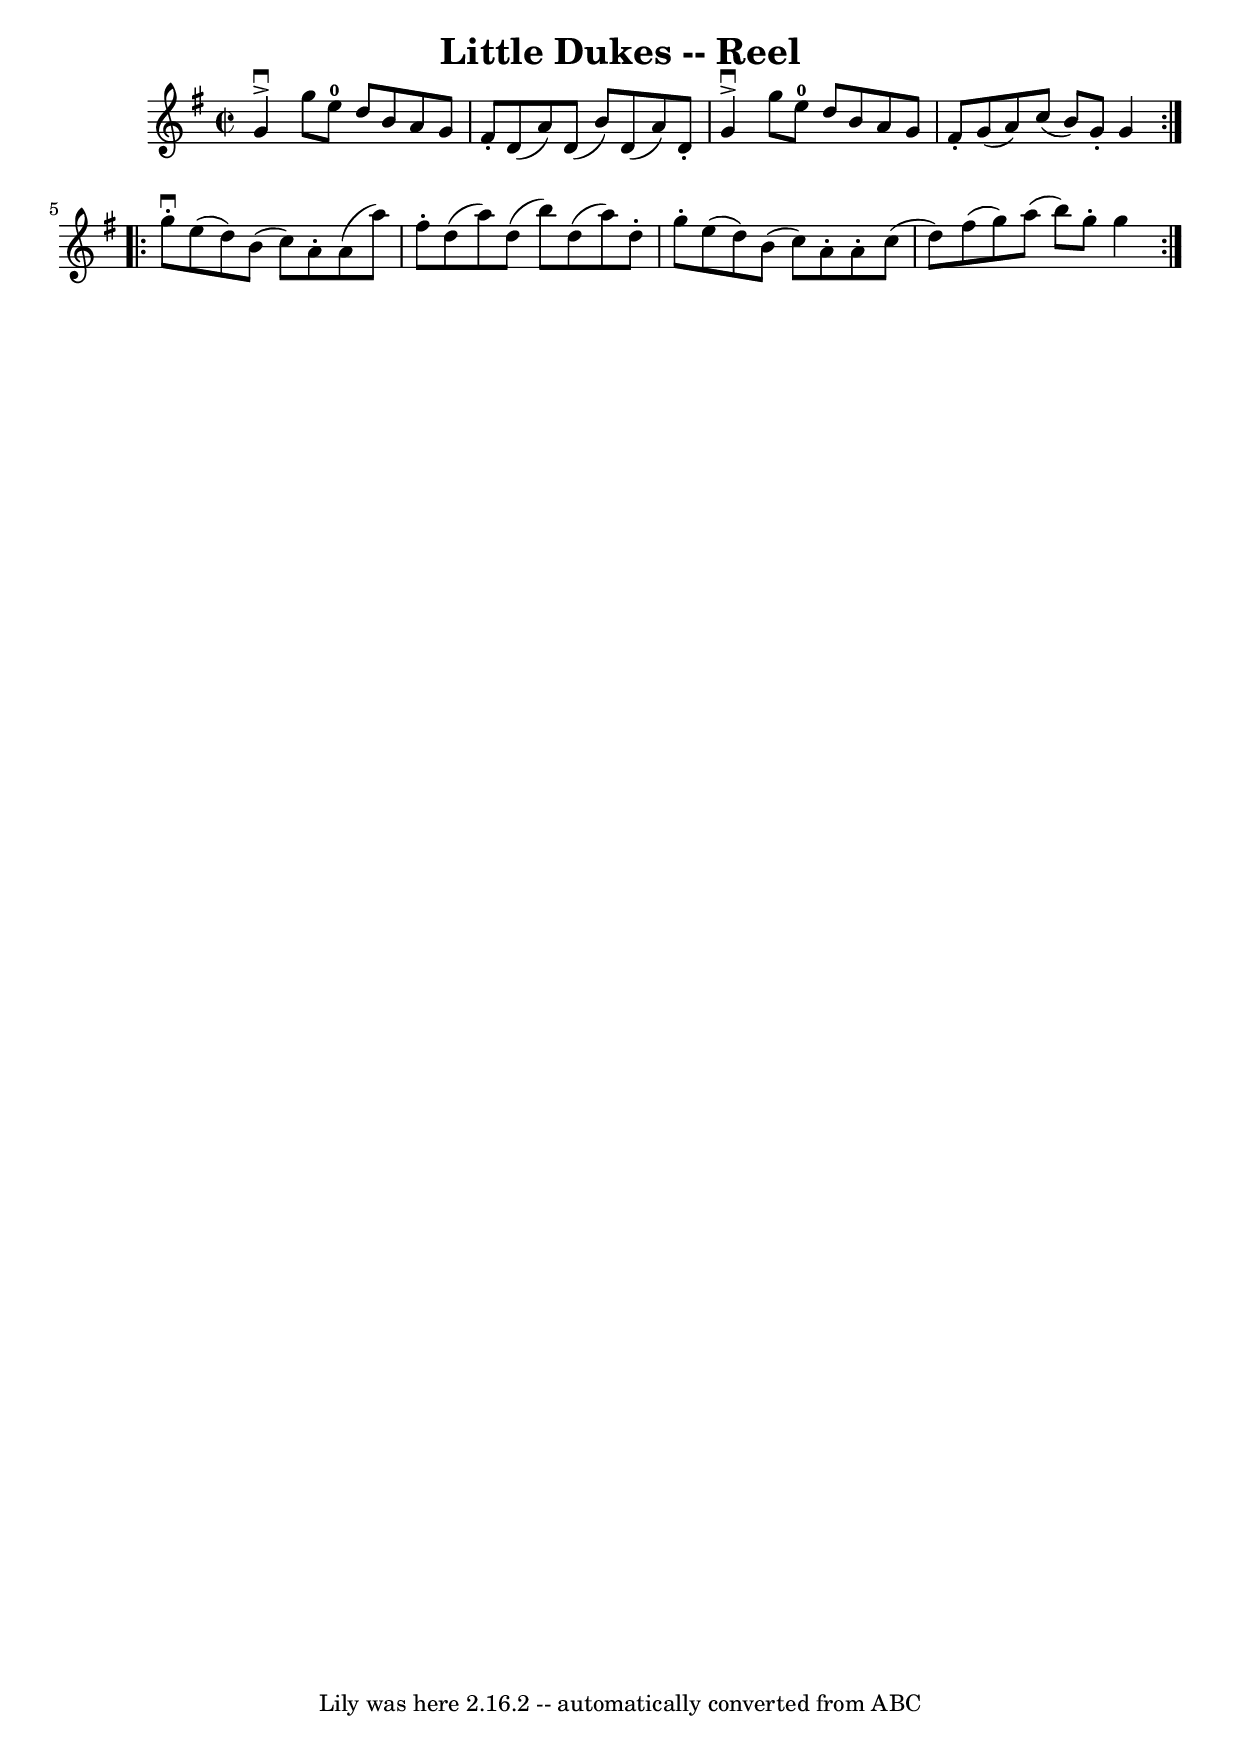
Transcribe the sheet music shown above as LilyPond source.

\version "2.7.40"
\include "Mammoth.ily"
\header {
	book = "Ryan's Mammoth Collection"
	crossRefNumber = "1"
	footnotes = "\\\\305"
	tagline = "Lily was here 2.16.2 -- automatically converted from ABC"
	title = "Little Dukes -- Reel"
}
voicedefault =  {
\set Score.defaultBarType = "empty"

\repeat volta 2 {
\override Staff.TimeSignature #'style = #'C
 \time 2/2 \key g \major g'4^\downbow^\accent g''8 e''8-0 d''8    
b'8 a'8 g'8    |
 fis'8 -. d'8 (a'8) d'8 (b'8)   
d'8 (a'8) d'8 -.   |
 g'4^\downbow^\accent g''8 e''8-0 
 d''8 b'8 a'8 g'8    |
 fis'8 -. g'8 (a'8) c''8 (
 b'8) g'8 -. g'4  }     \repeat volta 2 { g''8^\downbow-. e''8 (
d''8) b'8 (c''8) a'8 -. a'8 (a''8)   |
 fis''8 -.  
 d''8 (a''8) d''8 (b''8) d''8 (a''8) d''8 -.   |
 
 g''8 -. e''8 (d''8) b'8 (c''8) a'8 -. a'8 -. c''8 (
|
 d''8) fis''8 (g''8) a''8 (b''8) g''8 -. g''4  
}   
}

\score{
    <<

	\context Staff="default"
	{
	    \voicedefault 
	}

    >>
	\layout {
	}
	\midi {}
}
